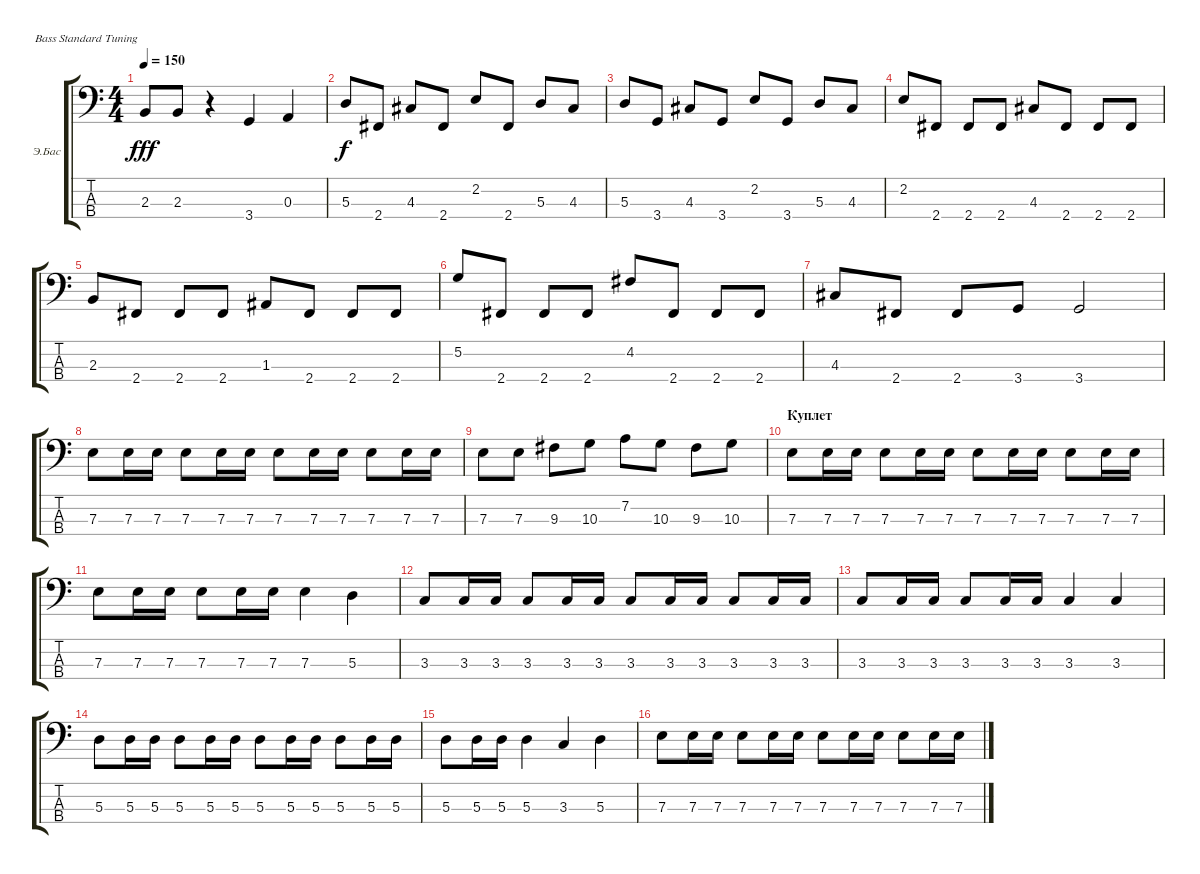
\bracketExtendMode groupsimilarinstruments
\firstSystemTrackNameOrientation horizontal
\otherSystemsTrackNameOrientation horizontal
\track ("Виталий Дубинин" "Э.Бас") {instrument electricbassfinger}
\staff {score tabs}
\tuning (G2 D2 A1 E1)
\ts (4 4)
\tempo 150
\clef f4
\ks c
2.3.8{dy fff} 2.3.8 r.4 3.4.4 0.3.4 |
5.3.8{dy f} 2.4.8 4.3.8 2.4.8 2.2.8 2.4.8 5.3.8 4.3.8 |
5.3.8 3.4.8 4.3.8 3.4.8 2.2.8 3.4.8 5.3.8 4.3.8 |
2.2.8 2.4.8 2.4.8 2.4.8 4.3.8 2.4.8 2.4.8 2.4.8 |
2.3.8 2.4.8 2.4.8 2.4.8 1.3.8 2.4.8 2.4.8 2.4.8 |
5.2.8 2.4.8 2.4.8 2.4.8 4.2.8 2.4.8 2.4.8 2.4.8 |
4.3.8 2.4.8 2.4.8 3.4.8 3.4.2 |
\section ("" "")
7.3.8 7.3.16 7.3.16 7.3.8 7.3.16 7.3.16 7.3.8 7.3.16 7.3.16 7.3.8 7.3.16 7.3.16 |
7.3.8 7.3.8 9.3.8 10.3.8 7.2.8 10.3.8 9.3.8 10.3.8 |
\section ("" "Куплет")
7.3.8 7.3.16 7.3.16 7.3.8 7.3.16 7.3.16 7.3.8 7.3.16 7.3.16 7.3.8 7.3.16 7.3.16 |
7.3.8 7.3.16 7.3.16 7.3.8 7.3.16 7.3.16 7.3.4 5.3.4 |
3.3.8 3.3.16 3.3.16 3.3.8 3.3.16 3.3.16 3.3.8 3.3.16 3.3.16 3.3.8 3.3.16 3.3.16 |
3.3.8 3.3.16 3.3.16 3.3.8 3.3.16 3.3.16 3.3.4 3.3.4 |
5.3.8 5.3.16 5.3.16 5.3.8 5.3.16 5.3.16 5.3.8 5.3.16 5.3.16 5.3.8 5.3.16 5.3.16 |
5.3.8 5.3.16 5.3.16 5.3.4 3.3.4 5.3.4 |
7.3.8 7.3.16 7.3.16 7.3.8 7.3.16 7.3.16 7.3.8 7.3.16 7.3.16 7.3.8 7.3.16 7.3.16
